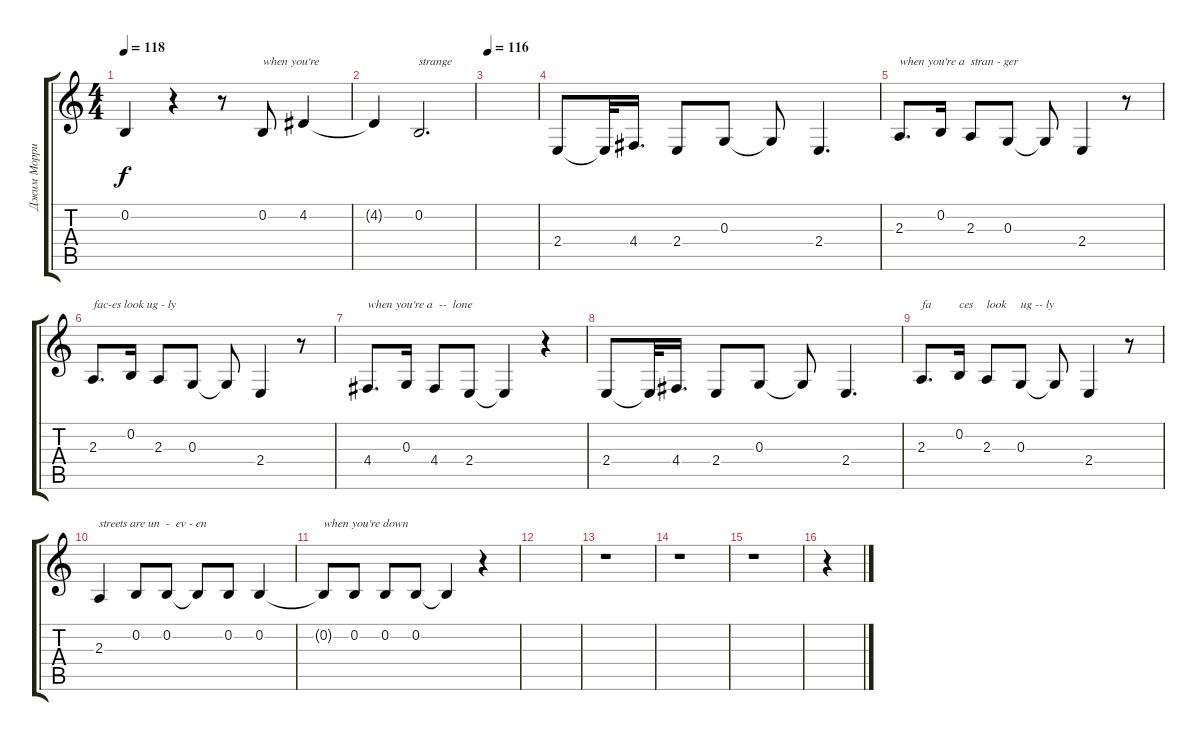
\track ("Джим Моррисон" "Джим Морри") {instrument drawbarorgan}
\staff {score tabs}
\tuning (E4 B3 G3 D3 A2 E2) {hide}
\ts (4 4)
\tempo 118
\clef g2
\ks c
0.2{t}.4{dy f} r.4 r.8 0.2.8{txt "when you're"} 4.2.4 |
4.2{t}.4 0.2.2{d txt "strange"} |
\tempo 116
|
2.4.8 2.4{t}.32 4.4.16{d} 2.4.8 0.3.8 0.3{t}.8 2.4.4{d} |
2.3.8{d txt "when you're a  stran - ger"} 0.2.16 2.3.8 0.3.8 0.3{t}.8 2.4.4 r.8 |
2.3.8{d txt "fac-es look ug - ly"} 0.2.16 2.3.8 0.3.8 0.3{t}.8 2.4.4 r.8 |
4.4.8{d txt "when you're a  --  lone"} 0.3.16 4.4.8 2.4.8 2.4{t}.4 r.4 |
2.4.8 2.4{t}.32 4.4.16{d} 2.4.8 0.3.8 0.3{t}.8 2.4.4{d} |
2.3.8{d txt "fa"} 0.2.16{txt "ces"} 2.3.8{txt "look"} 0.3.8{txt "ug -- ly"} 0.3{t}.8 2.4.4 r.8 |
2.3.4{txt "streets are un  -  ev - en"} 0.2.8 0.2.8 0.2{t}.8 0.2.8 0.2.4 |
0.2{t}.8{txt "when you're down"} 0.2.8 0.2.8 0.2.8 0.2{t}.4 r.4 |
|
r.1 |
r.1 |
r.1 |
r.4
